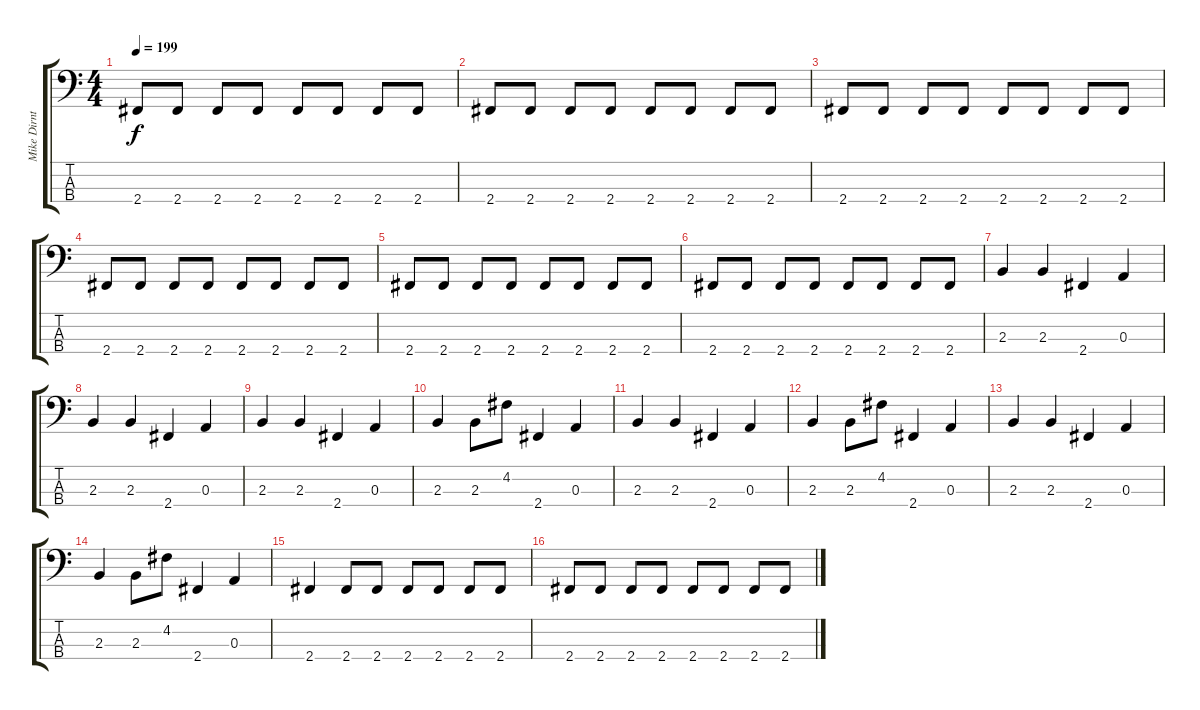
\track ("Mike Dirnt - Bass" "Mike Dirnt") {instrument electricbasspick}
\staff {score tabs}
\tuning (G2 D2 A1 E1) {hide}
\ts (4 4)
\tempo 199
\clef f4
\ks c
2.4.8{dy f} 2.4.8 2.4.8 2.4.8 2.4.8 2.4.8 2.4.8 2.4.8 |
2.4.8 2.4.8 2.4.8 2.4.8 2.4.8 2.4.8 2.4.8 2.4.8 |
2.4.8 2.4.8 2.4.8 2.4.8 2.4.8 2.4.8 2.4.8 2.4.8 |
2.4.8 2.4.8 2.4.8 2.4.8 2.4.8 2.4.8 2.4.8 2.4.8 |
2.4.8 2.4.8 2.4.8 2.4.8 2.4.8 2.4.8 2.4.8 2.4.8 |
2.4.8 2.4.8 2.4.8 2.4.8 2.4.8 2.4.8 2.4.8 2.4.8 |
2.3.4 2.3.4 2.4.4 0.3.4 |
2.3.4 2.3.4 2.4.4 0.3.4 |
2.3.4 2.3.4 2.4.4 0.3.4 |
2.3.4 2.3.8 4.2.8 2.4.4 0.3.4 |
2.3.4 2.3.4 2.4.4 0.3.4 |
2.3.4 2.3.8 4.2.8 2.4.4 0.3.4 |
2.3.4 2.3.4 2.4.4 0.3.4 |
2.3.4 2.3.8 4.2.8 2.4.4 0.3.4 |
2.4.4 2.4.8 2.4.8 2.4.8 2.4.8 2.4.8 2.4.8 |
2.4.8 2.4.8 2.4.8 2.4.8 2.4.8 2.4.8 2.4.8 2.4.8
